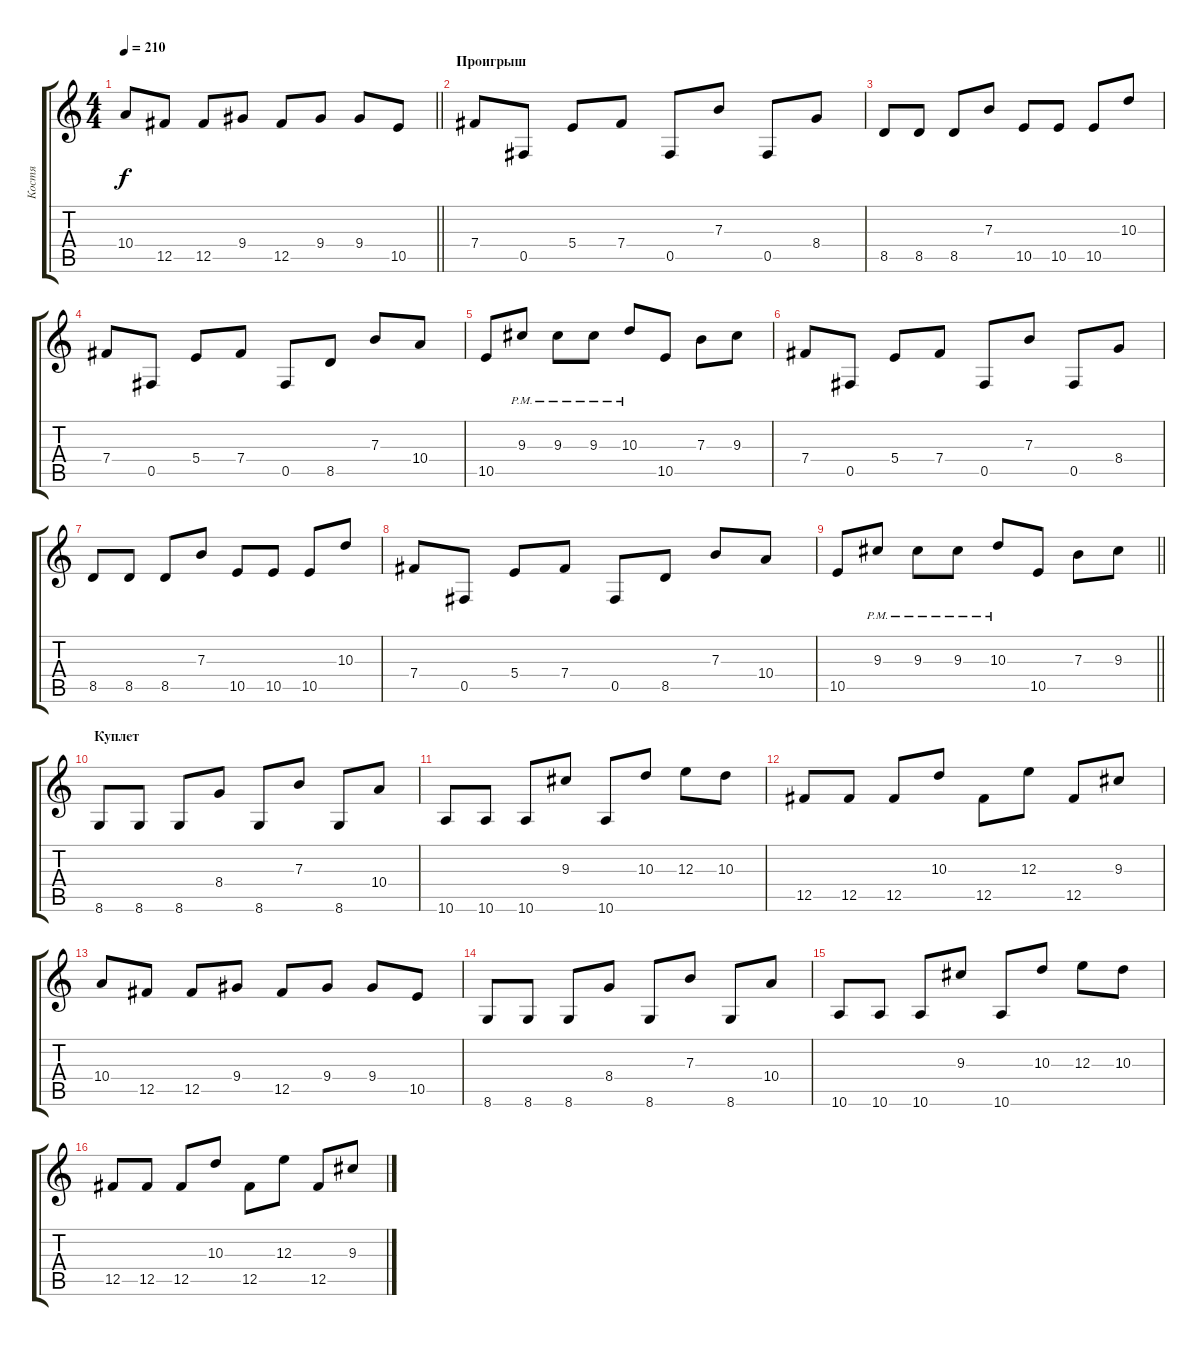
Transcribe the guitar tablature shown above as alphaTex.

\track ("Костя" "Костя") {instrument distortionguitar}
\staff {score tabs}
\tuning (Db4 Ab3 E3 B2 Gb2 B1) {hide}
\ts (4 4)
\tempo 210
\clef g2
\barLineRight lightlight
\ks c
10.4.8{dy f} 12.5.8 12.5.8 9.4.8 12.5.8 9.4.8 9.4.8 10.5.8 |
\section ("" "Проигрыш")
7.4.8 0.5.8 5.4.8 7.4.8 0.5.8 7.3.8 0.5.8 8.4.8 |
8.5.8 8.5.8 8.5.8 7.3.8 10.5.8 10.5.8 10.5.8 10.3.8 |
7.4.8 0.5.8 5.4.8 7.4.8 0.5.8 8.5.8 7.3.8 10.4.8 |
10.5.8 9.3{pm}.8 9.3{pm}.8 9.3{pm}.8 10.3{pm}.8 10.5.8 7.3.8 9.3.8 |
7.4.8 0.5.8 5.4.8 7.4.8 0.5.8 7.3.8 0.5.8 8.4.8 |
8.5.8 8.5.8 8.5.8 7.3.8 10.5.8 10.5.8 10.5.8 10.3.8 |
7.4.8 0.5.8 5.4.8 7.4.8 0.5.8 8.5.8 7.3.8 10.4.8 |
\barLineRight lightlight
10.5.8 9.3{pm}.8 9.3{pm}.8 9.3{pm}.8 10.3{pm}.8 10.5.8 7.3.8 9.3.8 |
\section ("" "Куплет")
8.6.8 8.6.8 8.6.8 8.4.8 8.6.8 7.3.8 8.6.8 10.4.8 |
10.6.8 10.6.8 10.6.8 9.3.8 10.6.8 10.3.8 12.3.8 10.3.8 |
12.5.8 12.5.8 12.5.8 10.3.8 12.5.8 12.3.8 12.5.8 9.3.8 |
10.4.8 12.5.8 12.5.8 9.4.8 12.5.8 9.4.8 9.4.8 10.5.8 |
8.6.8 8.6.8 8.6.8 8.4.8 8.6.8 7.3.8 8.6.8 10.4.8 |
10.6.8 10.6.8 10.6.8 9.3.8 10.6.8 10.3.8 12.3.8 10.3.8 |
12.5.8 12.5.8 12.5.8 10.3.8 12.5.8 12.3.8 12.5.8 9.3.8
